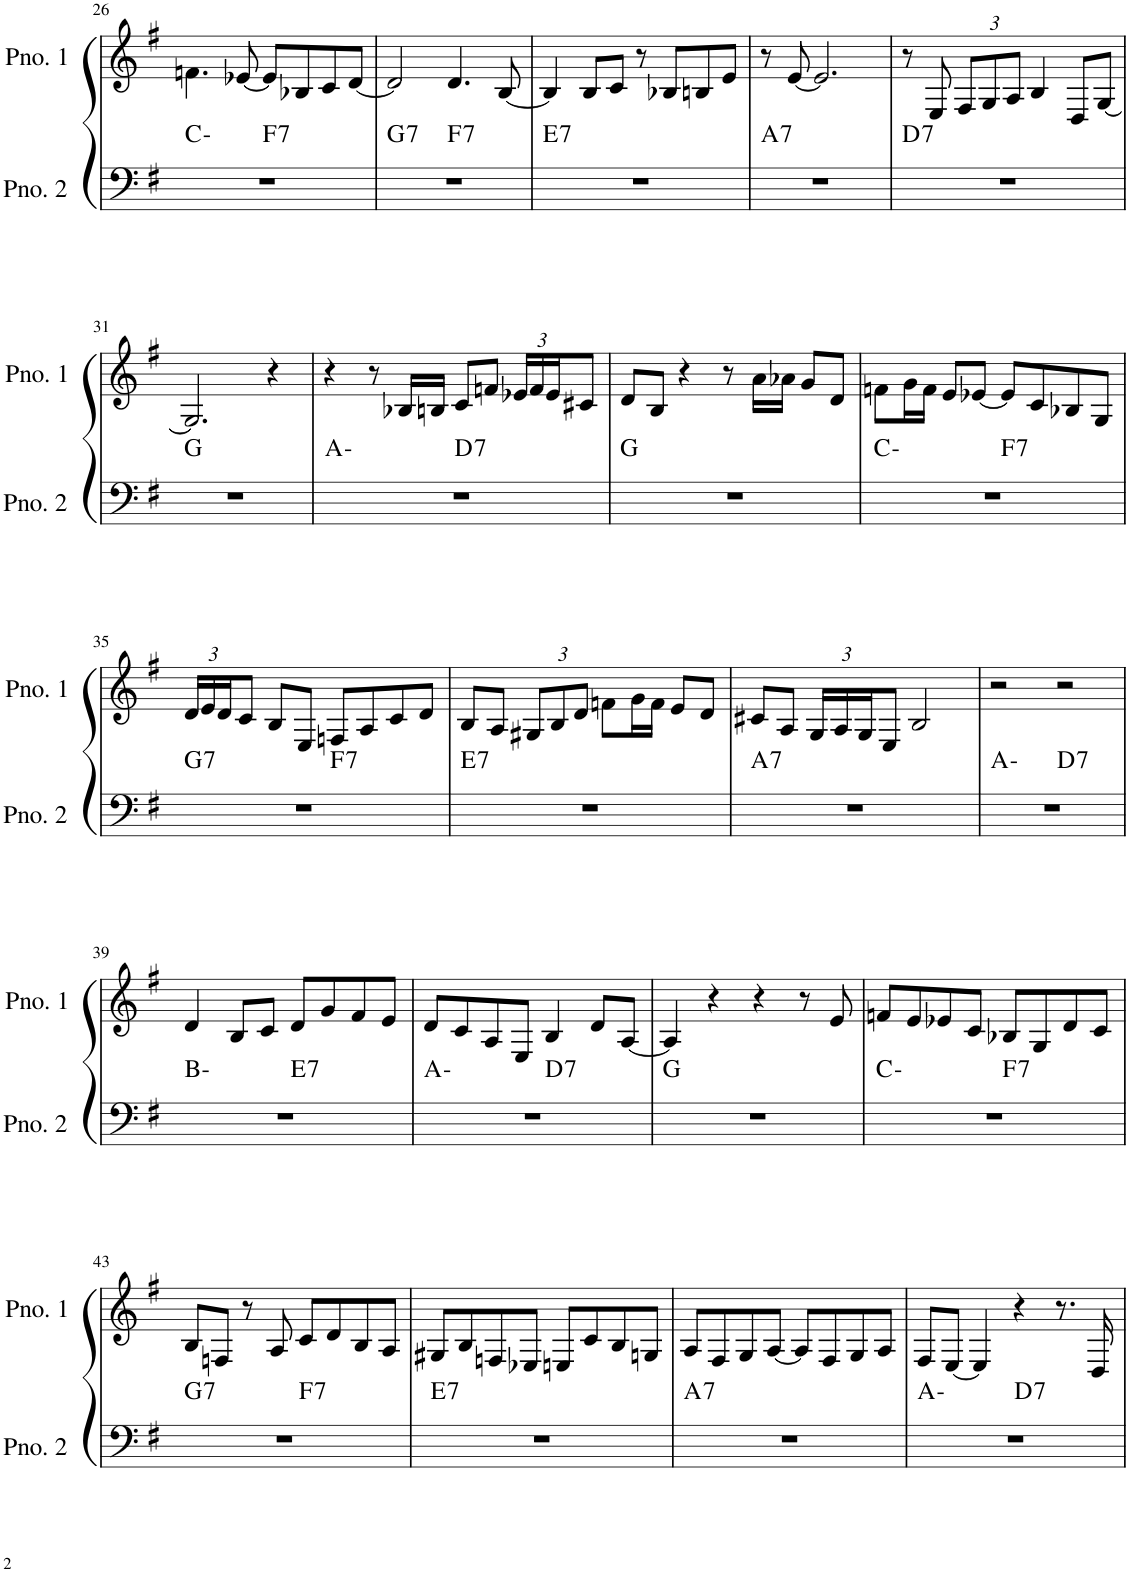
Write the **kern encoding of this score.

**kern	**harte	**kern
*part2	*part2	*part1
*staff2	*	*staff1
*I"ピアノ 2	*	*I"ピアノ 1
!!LO:PB:g=z
*clefF4	*	*clefG2
*k[f#]	*	*k[f#]
*M4/4	*	*M4/4
=26	=26	=26
*^	*	*
1r	2ryy	C:min	4.fn\
.	.	.	[8e-X/
!	!	!LO:H:kt=7	!
.	2ryy	F:7	8e-/L]
.	.	.	8B-X/
.	.	.	8c/
.	.	.	[8d/J
=27	=27	=27	=27
!	!	!LO:H:kt=7	!
1r	2ryy	G:7	2d/]
!	!	!LO:H:kt=7	!
.	2ryy	F:7	4.d/
.	.	.	[8B/
=28	=28	=28	=28
!	!	!LO:H:kt=7	!
*v	*v	*	*
1r	E:7	4B/]
.	.	8B/L
.	.	8c/J
.	.	8r
.	.	8B-X/L
.	.	8Bn/
.	.	8e/J
=29	=29	=29
!	!LO:H:kt=7	!
1r	A:7	8r
.	.	[8e/
.	.	2.e/]
=30	=30	=30
!	!LO:H:kt=7	!
1r	D:7	8r
.	.	8E/
*	*	*Xbrackettup
.	.	12F#/L
.	.	12G/
.	.	12A/J
.	.	4B/
.	.	8D/L
.	.	[8G/J
!!LO:LB:g=z
=31	=31	=31
1r	G:maj	2.G/]
.	.	4r
=32	=32	=32
*^	*	*
1r	2ryy	A:min	4r
.	.	.	8r
.	.	.	16B-X/LL
.	.	.	16Bn/JJ
!	!	!LO:H:kt=7	!
.	2ryy	D:7	8c/L
.	.	.	8fn/J
.	.	.	24e-X/LL
.	.	.	24f/
.	.	.	24e-/J
.	.	.	8c#X/J
*v	*v	*	*
=33	=33	=33
1r	G:maj	8d/L
.	.	8B/J
.	.	4r
.	.	8r
.	.	16a\LL
.	.	16a-X\JJ
.	.	8g/L
.	.	8d/J
=34	=34	=34
*^	*	*
1r	2ryy	C:min	8fn\L
.	.	.	16g\L
.	.	.	16f\JJ
.	.	.	8e/L
.	.	.	[8e-X/J
!	!	!LO:H:kt=7	!
.	2ryy	F:7	8e-/L]
.	.	.	8c/
.	.	.	8B-X/
.	.	.	8G/J
!!LO:LB:g=z
=35	=35	=35	=35
!	!	!LO:H:kt=7	!
1r	2ryy	G:7	24d/LL
.	.	.	24e/
.	.	.	24d/J
.	.	.	8c/J
.	.	.	8B/L
.	.	.	8E/J
!	!	!LO:H:kt=7	!
.	2ryy	F:7	8Fn/L
.	.	.	8A/
.	.	.	8c/
.	.	.	8d/J
=36	=36	=36	=36
!	!	!LO:H:kt=7	!
*v	*v	*	*
1r	E:7	8B/L
.	.	8A/J
.	.	12G#X/L
.	.	12B/
.	.	12d/J
.	.	8fn\L
.	.	16g\L
.	.	16f\JJ
.	.	8e/L
.	.	8d/J
=37	=37	=37
!	!LO:H:kt=7	!
1r	A:7	8c#X/L
.	.	8A/J
.	.	24G/LL
.	.	24A/
.	.	24G/J
.	.	8E/J
.	.	2B/
=38	=38	=38
*^	*	*
1r	2ryy	A:min	2r
!	!	!LO:H:kt=7	!
.	2ryy	D:7	2r
!!LO:LB:g=z
=39	=39	=39	=39
1r	2ryy	B:min	4d/
.	.	.	8B/L
.	.	.	8c/J
!	!	!LO:H:kt=7	!
.	2ryy	E:7	8d/L
.	.	.	8g/
.	.	.	8f#/
.	.	.	8e/J
=40	=40	=40	=40
1r	2ryy	A:min	8d/L
.	.	.	8c/
.	.	.	8A/
.	.	.	8E/J
!	!	!LO:H:kt=7	!
.	2ryy	D:7	4B/
.	.	.	8d/L
.	.	.	[8A/J
*v	*v	*	*
=41	=41	=41
1r	G:maj	4A/]
.	.	4r
.	.	4r
.	.	8r
.	.	8e/
=42	=42	=42
*^	*	*
1r	2ryy	C:min	8fn/L
.	.	.	8e/
.	.	.	8e-X/
.	.	.	8c/J
!	!	!LO:H:kt=7	!
.	2ryy	F:7	8B-X/L
.	.	.	8G/
.	.	.	8d/
.	.	.	8c/J
!!LO:LB:g=z
=43	=43	=43	=43
!	!	!LO:H:kt=7	!
1r	2ryy	G:7	8B/L
.	.	.	8Fn/J
.	.	.	8r
.	.	.	8A/
!	!	!LO:H:kt=7	!
.	2ryy	F:7	8c/L
.	.	.	8d/
.	.	.	8B/
.	.	.	8A/J
=44	=44	=44	=44
!	!	!LO:H:kt=7	!
*v	*v	*	*
1r	E:7	8G#X/L
.	.	8B/
.	.	8Fn/
.	.	8E-X/J
.	.	8En/L
.	.	8c/
.	.	8B/
.	.	8Gn/J
=45	=45	=45
!	!LO:H:kt=7	!
1r	A:7	8A/L
.	.	8F#/
.	.	8G/
.	.	[8A/J
.	.	8A/L]
.	.	8F#/
.	.	8G/
.	.	8A/J
=46	=46	=46
*^	*	*
1r	2ryy	A:min	8F#/L
.	.	.	[8E/J
.	.	.	4E/]
!	!	!LO:H:kt=7	!
.	2ryy	D:7	4r
.	.	.	8.r
.	.	.	16D/
*v	*v	*	*
=	=	=
*-	*-	*-
